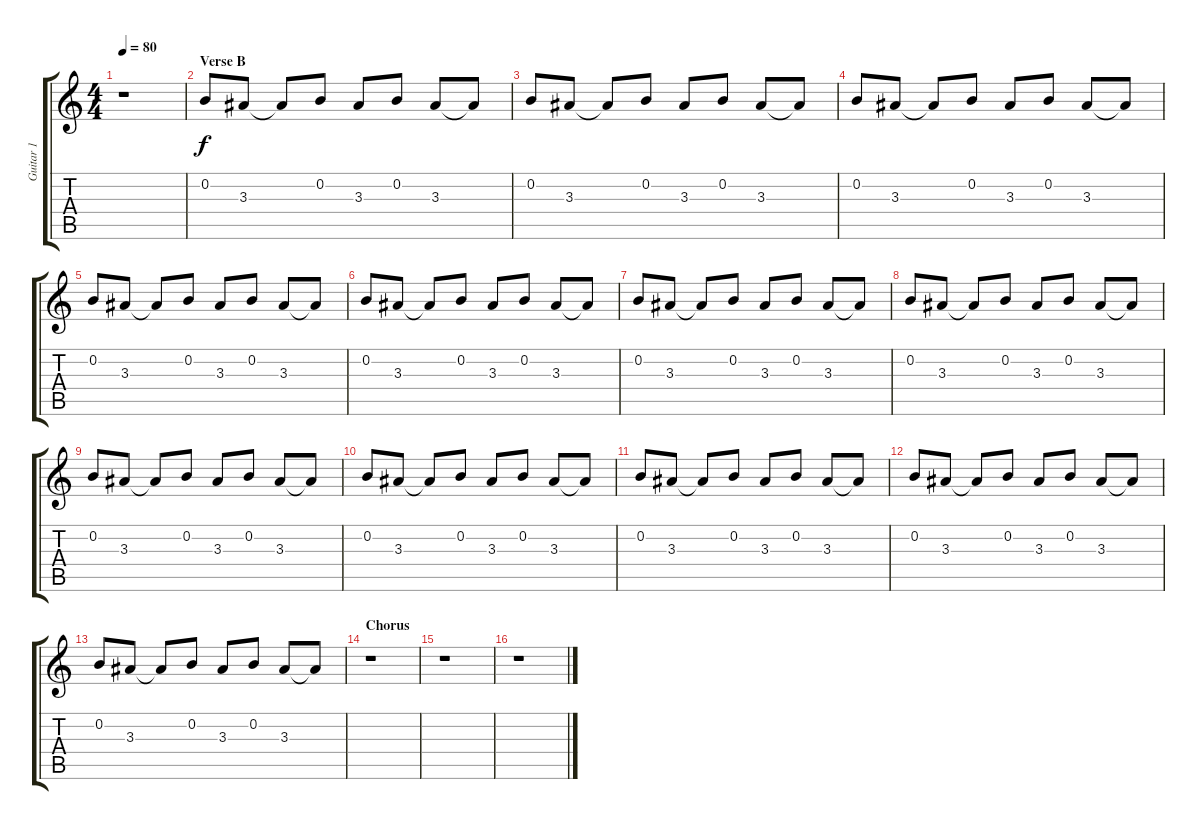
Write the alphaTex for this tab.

\track ("Guitar 1" "Guitar 1") {instrument acousticguitarnylon}
\staff {score tabs}
\tuning (E4 B3 G3 D3 A2 E2) {hide}
\ts (4 4)
\tempo 80
\clef g2
\ks c
r.1{dy f} |
\section ("" "Verse B")
0.2.8 3.3.8 3.3{t}.8 0.2.8 3.3.8 0.2.8 3.3.8 3.3{t}.8 |
0.2.8 3.3.8 3.3{t}.8 0.2.8 3.3.8 0.2.8 3.3.8 3.3{t}.8 |
0.2.8 3.3.8 3.3{t}.8 0.2.8 3.3.8 0.2.8 3.3.8 3.3{t}.8 |
0.2.8 3.3.8 3.3{t}.8 0.2.8 3.3.8 0.2.8 3.3.8 3.3{t}.8 |
0.2.8 3.3.8 3.3{t}.8 0.2.8 3.3.8 0.2.8 3.3.8 3.3{t}.8 |
0.2.8 3.3.8 3.3{t}.8 0.2.8 3.3.8 0.2.8 3.3.8 3.3{t}.8 |
0.2.8 3.3.8 3.3{t}.8 0.2.8 3.3.8 0.2.8 3.3.8 3.3{t}.8 |
0.2.8 3.3.8 3.3{t}.8 0.2.8 3.3.8 0.2.8 3.3.8 3.3{t}.8 |
0.2.8 3.3.8 3.3{t}.8 0.2.8 3.3.8 0.2.8 3.3.8 3.3{t}.8 |
0.2.8 3.3.8 3.3{t}.8 0.2.8 3.3.8 0.2.8 3.3.8 3.3{t}.8 |
0.2.8 3.3.8 3.3{t}.8 0.2.8 3.3.8 0.2.8 3.3.8 3.3{t}.8 |
0.2.8 3.3.8 3.3{t}.8 0.2.8 3.3.8 0.2.8 3.3.8 3.3{t}.8 |
\section ("" "Chorus")
r.1 |
r.1 |
r.1
